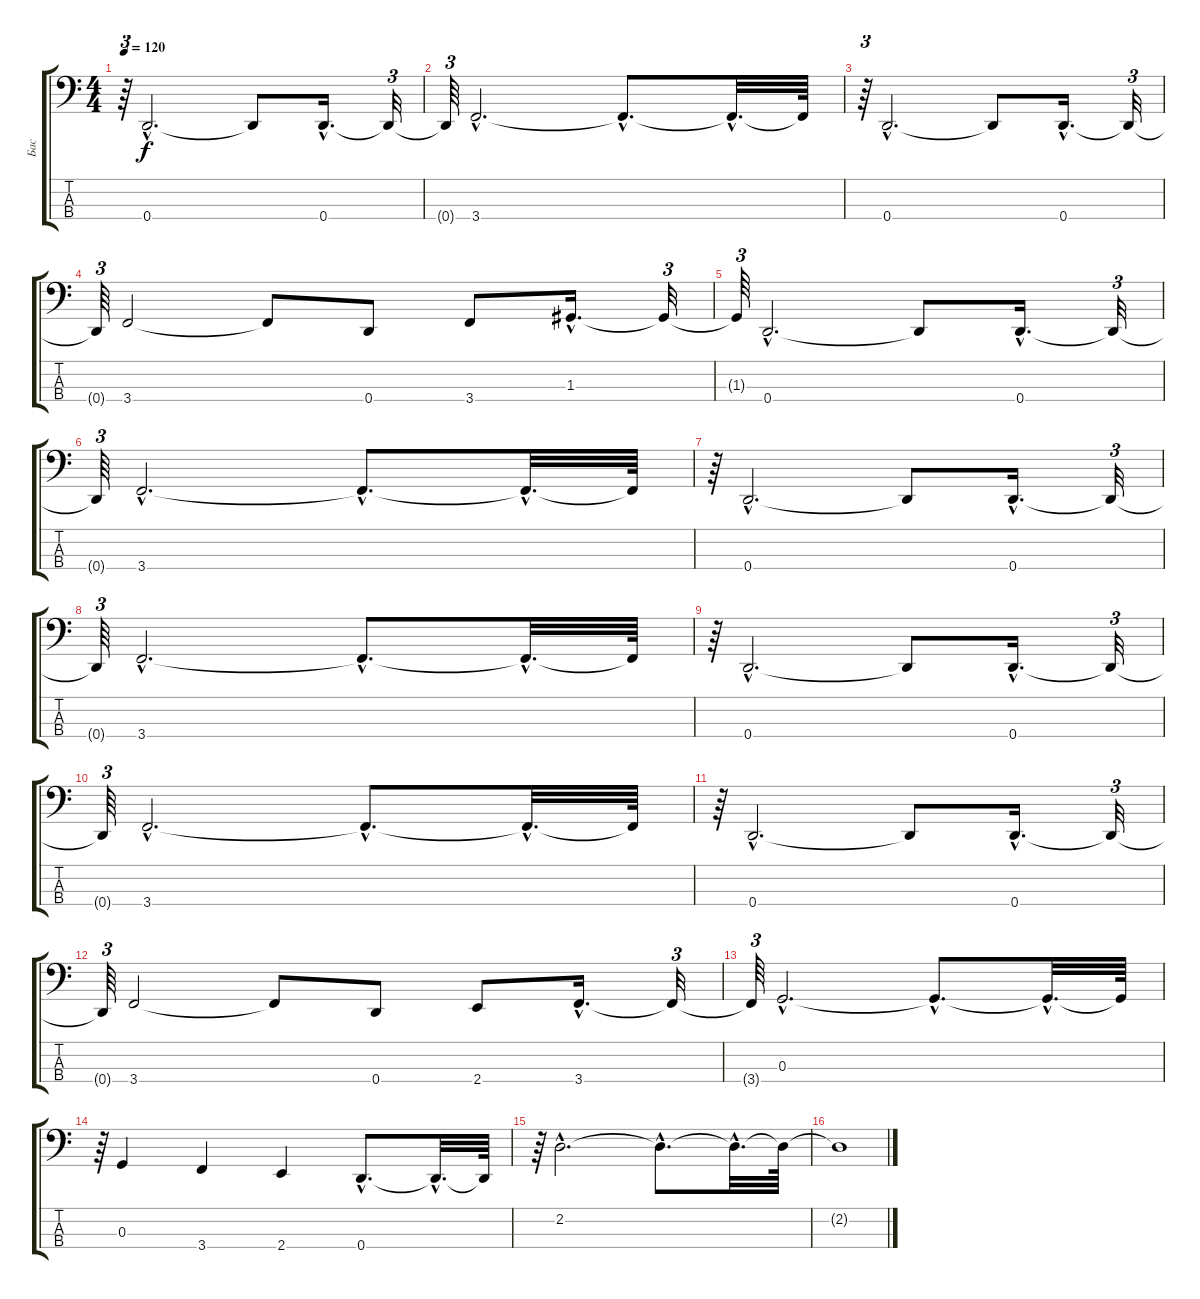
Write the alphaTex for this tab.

\track ("Бас" "Бас") {instrument electricbassfinger}
\staff {score tabs}
\tuning (F2 C2 G1 D1) {hide}
\ts (4 4)
\tempo 120
\clef f4
\ks c
r.64{tu (3 2) dy f} 0.4{hac}.2{d} 0.4{t}.8 0.4{hac}.16{d} 0.4{t}.32{tu (3 2)} |
0.4{t}.64{tu (3 2)} 3.4{hac}.2{d} 3.4{hac t}.8{d} 3.4{hac t}.32{d} 3.4{t}.64 |
r.64{tu (3 2)} 0.4{hac}.2{d} 0.4{t}.8 0.4{hac}.16{d} 0.4{t}.32{tu (3 2)} |
0.4{t}.64{tu (3 2)} 3.4.2 3.4{t}.8 0.4.8 3.4.8 1.3{hac}.16{d} 1.3{t}.32{tu (3 2)} |
1.3{t}.64{tu (3 2)} 0.4{hac}.2{d} 0.4{t}.8 0.4{hac}.16{d} 0.4{t}.32{tu (3 2)} |
0.4{t}.64{tu (3 2)} 3.4{hac}.2{d} 3.4{hac t}.8{d} 3.4{hac t}.32{d} 3.4{t}.64 |
r.64{tu (3 2)} 0.4{hac}.2{d} 0.4{t}.8 0.4{hac}.16{d} 0.4{t}.32{tu (3 2)} |
0.4{t}.64{tu (3 2)} 3.4{hac}.2{d} 3.4{hac t}.8{d} 3.4{hac t}.32{d} 3.4{t}.64 |
r.64{tu (3 2)} 0.4{hac}.2{d} 0.4{t}.8 0.4{hac}.16{d} 0.4{t}.32{tu (3 2)} |
0.4{t}.64{tu (3 2)} 3.4{hac}.2{d} 3.4{hac t}.8{d} 3.4{hac t}.32{d} 3.4{t}.64 |
r.64{tu (3 2)} 0.4{hac}.2{d} 0.4{t}.8 0.4{hac}.16{d} 0.4{t}.32{tu (3 2)} |
0.4{t}.64{tu (3 2)} 3.4.2 3.4{t}.8 0.4.8 2.4.8 3.4{hac}.16{d} 3.4{t}.32{tu (3 2)} |
3.4{t}.64{tu (3 2)} 0.3{hac}.2{d} 0.3{hac t}.8{d} 0.3{hac t}.32{d} 0.3{t}.64 |
r.64{tu (3 2)} 0.3.4 3.4.4 2.4.4 0.4{hac}.8{d} 0.4{hac t}.32{d} 0.4{t}.64 |
r.64{tu (3 2)} 2.2{hac}.2{d} 2.2{hac t}.8{d} 2.2{hac t}.32{d} 2.2{t}.64 |
2.2{t}.1
